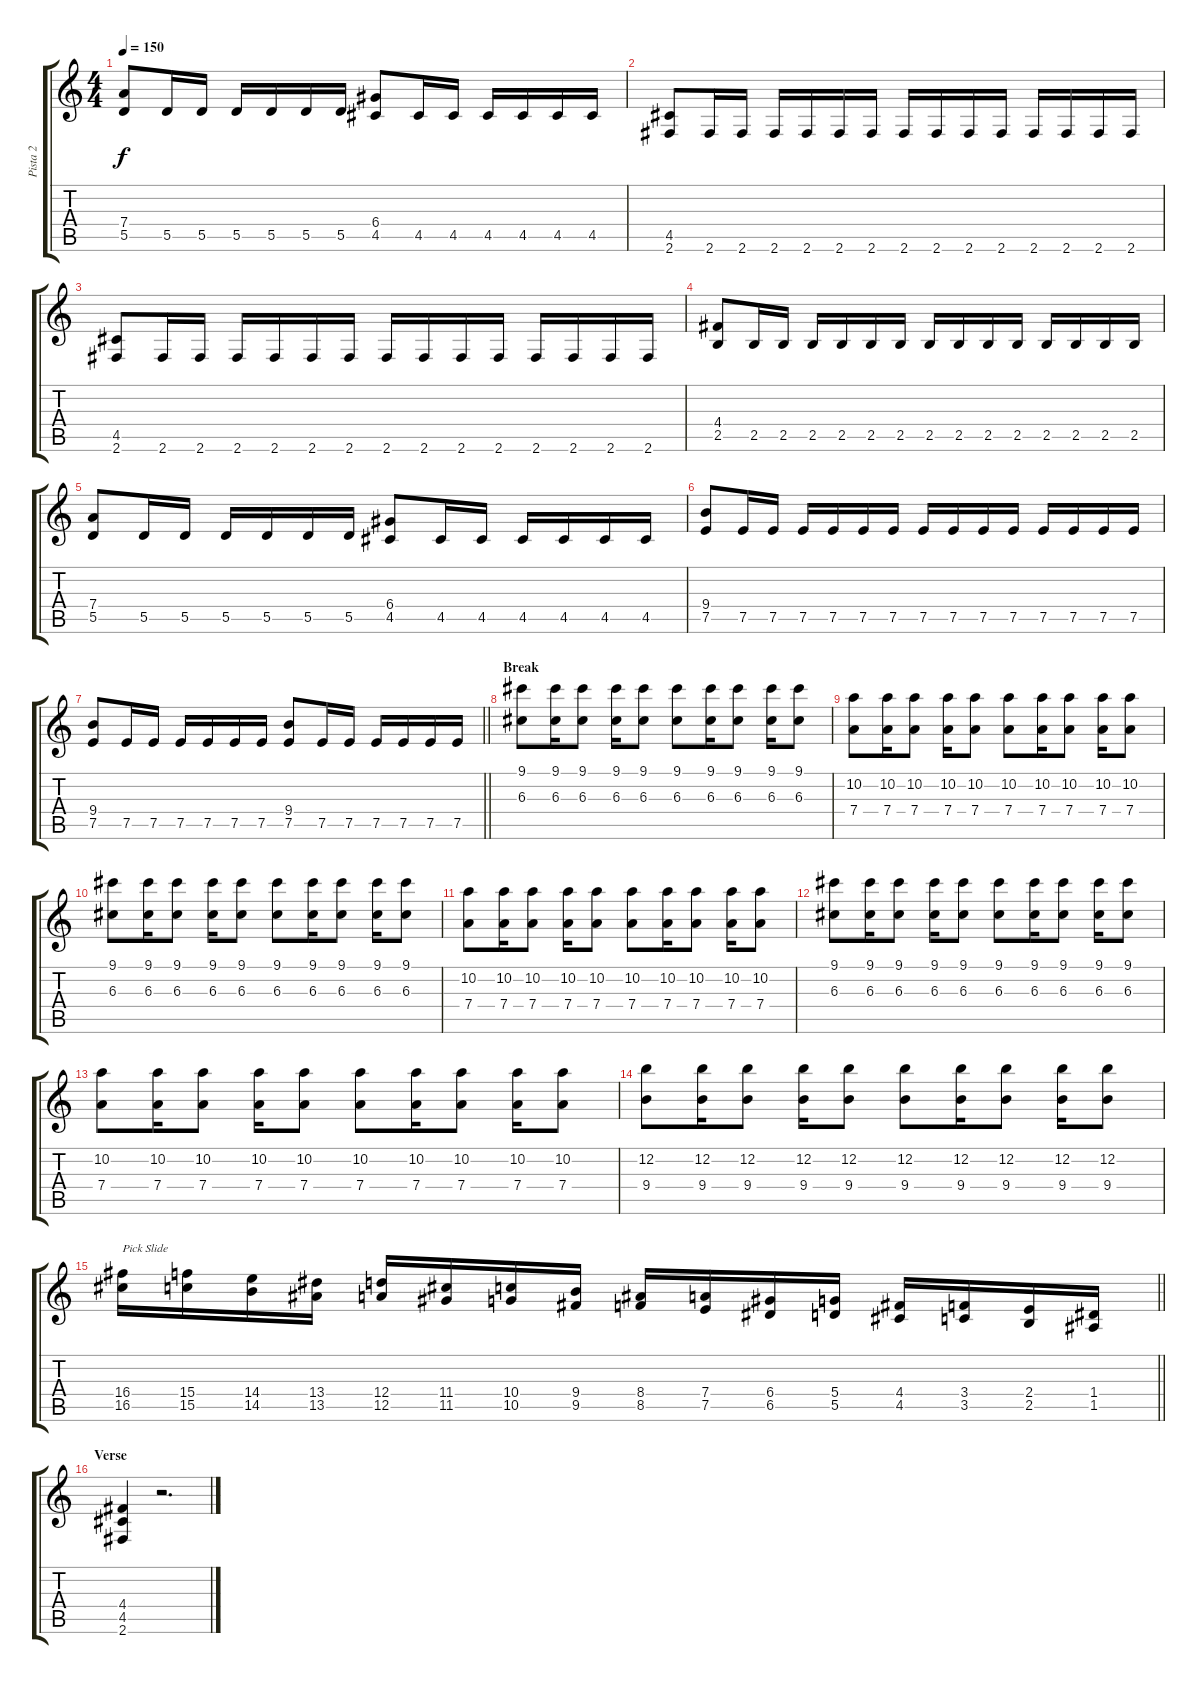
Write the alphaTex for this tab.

\track ("Pista 2" "Pista 2") {instrument distortionguitar}
\staff {score tabs}
\tuning (E4 B3 G3 D3 A2 E2) {hide}
\ts (4 4)
\tempo 150
\clef g2
\ks c
(7.4 5.5).8{dy f} 5.5.16 5.5.16 5.5.16 5.5.16 5.5.16 5.5.16 (6.4 4.5).8 4.5.16 4.5.16 4.5.16 4.5.16 4.5.16 4.5.16 |
(4.5 2.6).8 2.6.16 2.6.16 2.6.16 2.6.16 2.6.16 2.6.16 2.6.16 2.6.16 2.6.16 2.6.16 2.6.16 2.6.16 2.6.16 2.6.16 |
(4.5 2.6).8 2.6.16 2.6.16 2.6.16 2.6.16 2.6.16 2.6.16 2.6.16 2.6.16 2.6.16 2.6.16 2.6.16 2.6.16 2.6.16 2.6.16 |
(4.4 2.5).8 2.5.16 2.5.16 2.5.16 2.5.16 2.5.16 2.5.16 2.5.16 2.5.16 2.5.16 2.5.16 2.5.16 2.5.16 2.5.16 2.5.16 |
(7.4 5.5).8 5.5.16 5.5.16 5.5.16 5.5.16 5.5.16 5.5.16 (6.4 4.5).8 4.5.16 4.5.16 4.5.16 4.5.16 4.5.16 4.5.16 |
(9.4 7.5).8 7.5.16 7.5.16 7.5.16 7.5.16 7.5.16 7.5.16 7.5.16 7.5.16 7.5.16 7.5.16 7.5.16 7.5.16 7.5.16 7.5.16 |
\barLineRight lightlight
(9.4 7.5).8 7.5.16 7.5.16 7.5.16 7.5.16 7.5.16 7.5.16 (9.4 7.5).8 7.5.16 7.5.16 7.5.16 7.5.16 7.5.16 7.5.16 |
\section ("" "Break")
(9.1 6.3).8{volume 9} (9.1 6.3).16 (9.1 6.3).8 (9.1 6.3).16 (9.1 6.3).8 (9.1 6.3).8 (9.1 6.3).16 (9.1 6.3).8 (9.1 6.3).16 (9.1 6.3).8 |
(10.2 7.4).8 (10.2 7.4).16 (10.2 7.4).8 (10.2 7.4).16 (10.2 7.4).8 (10.2 7.4).8 (10.2 7.4).16 (10.2 7.4).8 (10.2 7.4).16 (10.2 7.4).8 |
(9.1 6.3).8 (9.1 6.3).16 (9.1 6.3).8 (9.1 6.3).16 (9.1 6.3).8 (9.1 6.3).8 (9.1 6.3).16 (9.1 6.3).8 (9.1 6.3).16 (9.1 6.3).8 |
(10.2 7.4).8 (10.2 7.4).16 (10.2 7.4).8 (10.2 7.4).16 (10.2 7.4).8 (10.2 7.4).8 (10.2 7.4).16 (10.2 7.4).8 (10.2 7.4).16 (10.2 7.4).8 |
(9.1 6.3).8 (9.1 6.3).16 (9.1 6.3).8 (9.1 6.3).16 (9.1 6.3).8 (9.1 6.3).8 (9.1 6.3).16 (9.1 6.3).8 (9.1 6.3).16 (9.1 6.3).8 |
(10.2 7.4).8 (10.2 7.4).16 (10.2 7.4).8 (10.2 7.4).16 (10.2 7.4).8 (10.2 7.4).8 (10.2 7.4).16 (10.2 7.4).8 (10.2 7.4).16 (10.2 7.4).8 |
(12.2 9.4).8 (12.2 9.4).16 (12.2 9.4).8 (12.2 9.4).16 (12.2 9.4).8 (12.2 9.4).8 (12.2 9.4).16 (12.2 9.4).8 (12.2 9.4).16 (12.2 9.4).8 |
\barLineRight lightlight
(16.4 16.5).16{txt "Pick Slide" instrument guitarharmonics} (15.4 15.5).16 (14.4 14.5).16 (13.4 13.5).16 (12.4 12.5).16 (11.4 11.5).16 (10.4 10.5).16 (9.4 9.5).16 (8.4 8.5).16 (7.4 7.5).16 (6.4 6.5).16 (5.4 5.5).16 (4.4 4.5).16 (3.4 3.5).16 (2.4 2.5).16 (1.4 1.5).16 |
\section ("" "Verse")
(4.4 4.5 2.6).4{instrument distortionguitar} r.2{d}
